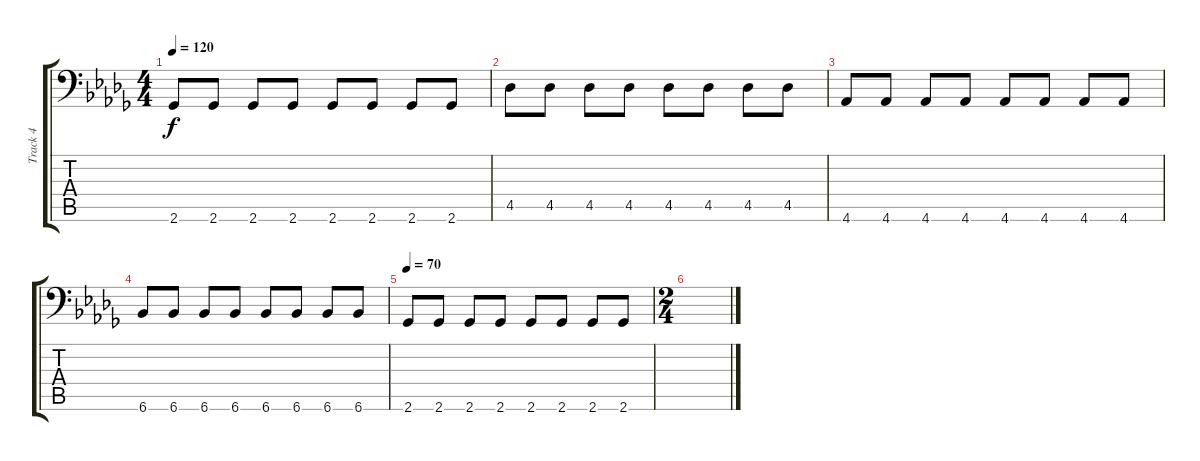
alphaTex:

\track ("Track 4" "Track 4") {instrument electricbasspick}
\staff {score tabs}
\tuning (E3 B2 G2 D2 A1 E1) {hide}
\ts (4 4)
\tempo 120
\clef f4
\ks bbminor
2.6.8{dy f} 2.6.8 2.6.8 2.6.8 2.6.8 2.6.8 2.6.8 2.6.8 |
4.5.8 4.5.8 4.5.8 4.5.8 4.5.8 4.5.8 4.5.8 4.5.8 |
4.6.8 4.6.8 4.6.8 4.6.8 4.6.8 4.6.8 4.6.8 4.6.8 |
6.6.8 6.6.8 6.6.8 6.6.8 6.6.8 6.6.8 6.6.8 6.6.8 |
\tempo 70
2.6.8 2.6.8 2.6.8 2.6.8 2.6.8 2.6.8 2.6.8 2.6.8 |
\ts (2 4)
